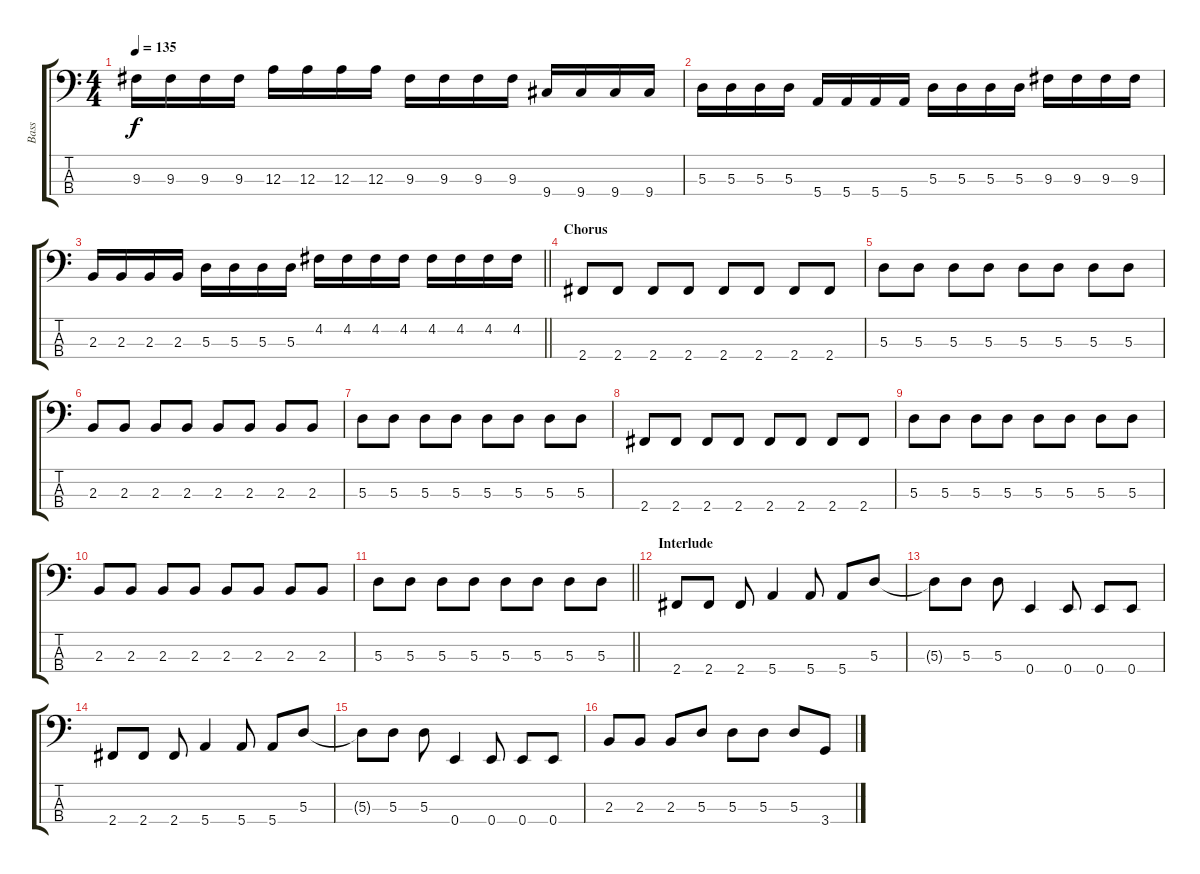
\track ("Bass" "Bass") {instrument electricbasspick}
\staff {score tabs}
\tuning (G2 D2 A1 E1) {hide}
\ts (4 4)
\tempo 135
\clef f4
\ks c
9.3.16{dy f} 9.3.16 9.3.16 9.3.16 12.3.16 12.3.16 12.3.16 12.3.16 9.3.16 9.3.16 9.3.16 9.3.16 9.4.16 9.4.16 9.4.16 9.4.16 |
5.3.16 5.3.16 5.3.16 5.3.16 5.4.16 5.4.16 5.4.16 5.4.16 5.3.16 5.3.16 5.3.16 5.3.16 9.3.16 9.3.16 9.3.16 9.3.16 |
\barLineRight lightlight
2.3.16 2.3.16 2.3.16 2.3.16 5.3.16 5.3.16 5.3.16 5.3.16 4.2.16 4.2.16 4.2.16 4.2.16 4.2.16 4.2.16 4.2.16 4.2.16 |
\section ("" "Chorus")
2.4.8 2.4.8 2.4.8 2.4.8 2.4.8 2.4.8 2.4.8 2.4.8 |
5.3.8 5.3.8 5.3.8 5.3.8 5.3.8 5.3.8 5.3.8 5.3.8 |
2.3.8 2.3.8 2.3.8 2.3.8 2.3.8 2.3.8 2.3.8 2.3.8 |
5.3.8 5.3.8 5.3.8 5.3.8 5.3.8 5.3.8 5.3.8 5.3.8 |
2.4.8 2.4.8 2.4.8 2.4.8 2.4.8 2.4.8 2.4.8 2.4.8 |
5.3.8 5.3.8 5.3.8 5.3.8 5.3.8 5.3.8 5.3.8 5.3.8 |
2.3.8 2.3.8 2.3.8 2.3.8 2.3.8 2.3.8 2.3.8 2.3.8 |
\barLineRight lightlight
5.3.8 5.3.8 5.3.8 5.3.8 5.3.8 5.3.8 5.3.8 5.3.8 |
\section ("" "Interlude")
2.4.8 2.4.8 2.4.8 5.4.4 5.4.8 5.4.8 5.3.8 |
5.3{t}.8 5.3.8 5.3.8 0.4.4 0.4.8 0.4.8 0.4.8 |
2.4.8 2.4.8 2.4.8 5.4.4 5.4.8 5.4.8 5.3.8 |
5.3{t}.8 5.3.8 5.3.8 0.4.4 0.4.8 0.4.8 0.4.8 |
2.3.8 2.3.8 2.3.8 5.3.8 5.3.8 5.3.8 5.3.8 3.4.8
